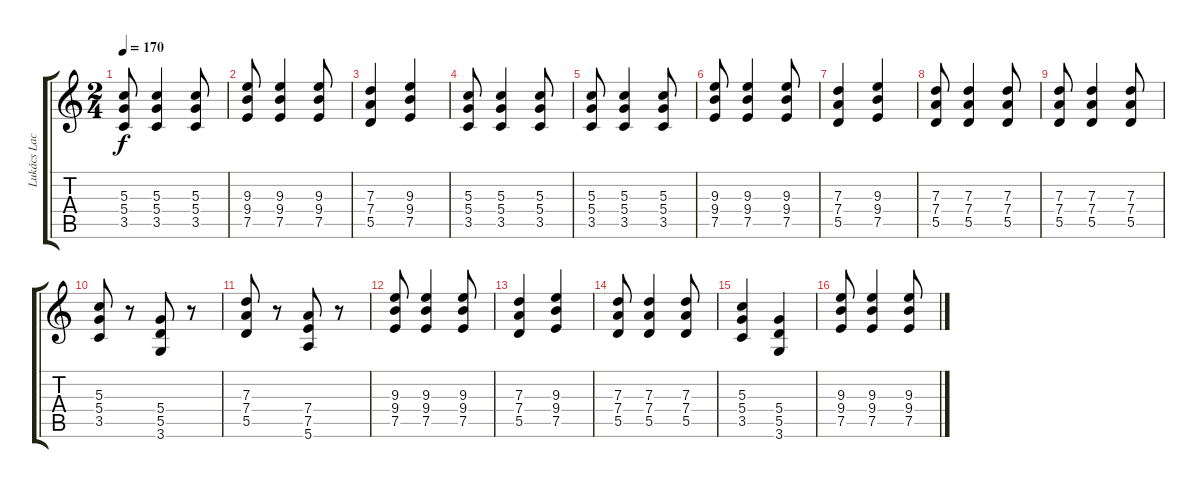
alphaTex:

\track ("Lukács Laci (gitár)" "Lukács Lac") {instrument overdrivenguitar}
\staff {score tabs}
\tuning (E4 B3 G3 D3 A2 E2) {hide}
\ts (2 4)
\tempo 170
\clef g2
\ks c
(5.3 5.4 3.5).8{dy f} (5.3 5.4 3.5).4 (5.3 5.4 3.5).8 |
(9.3 9.4 7.5).8 (9.3 9.4 7.5).4 (9.3 9.4 7.5).8 |
(7.3 7.4 5.5).4 (9.3 9.4 7.5).4 |
(5.3 5.4 3.5).8 (5.3 5.4 3.5).4 (5.3 5.4 3.5).8 |
(5.3 5.4 3.5).8 (5.3 5.4 3.5).4 (5.3 5.4 3.5).8 |
(9.3 9.4 7.5).8 (9.3 9.4 7.5).4 (9.3 9.4 7.5).8 |
(7.3 7.4 5.5).4 (9.3 9.4 7.5).4 |
(7.3 7.4 5.5).8 (7.3 7.4 5.5).4 (7.3 7.4 5.5).8 |
(7.3 7.4 5.5).8 (7.3 7.4 5.5).4 (7.3 7.4 5.5).8 |
(5.3 5.4 3.5).8 r.8 (5.4 5.5 3.6).8 r.8 |
(7.3 7.4 5.5).8 r.8 (7.4 7.5 5.6).8 r.8 |
(9.3 9.4 7.5).8 (9.3 9.4 7.5).4 (9.3 9.4 7.5).8 |
(7.3 7.4 5.5).4 (9.3 9.4 7.5).4 |
(7.3 7.4 5.5).8 (7.3 7.4 5.5).4 (7.3 7.4 5.5).8 |
(5.3 5.4 3.5).4 (5.4 5.5 3.6).4 |
(9.3 9.4 7.5).8 (9.3 9.4 7.5).4 (9.3 9.4 7.5).8
